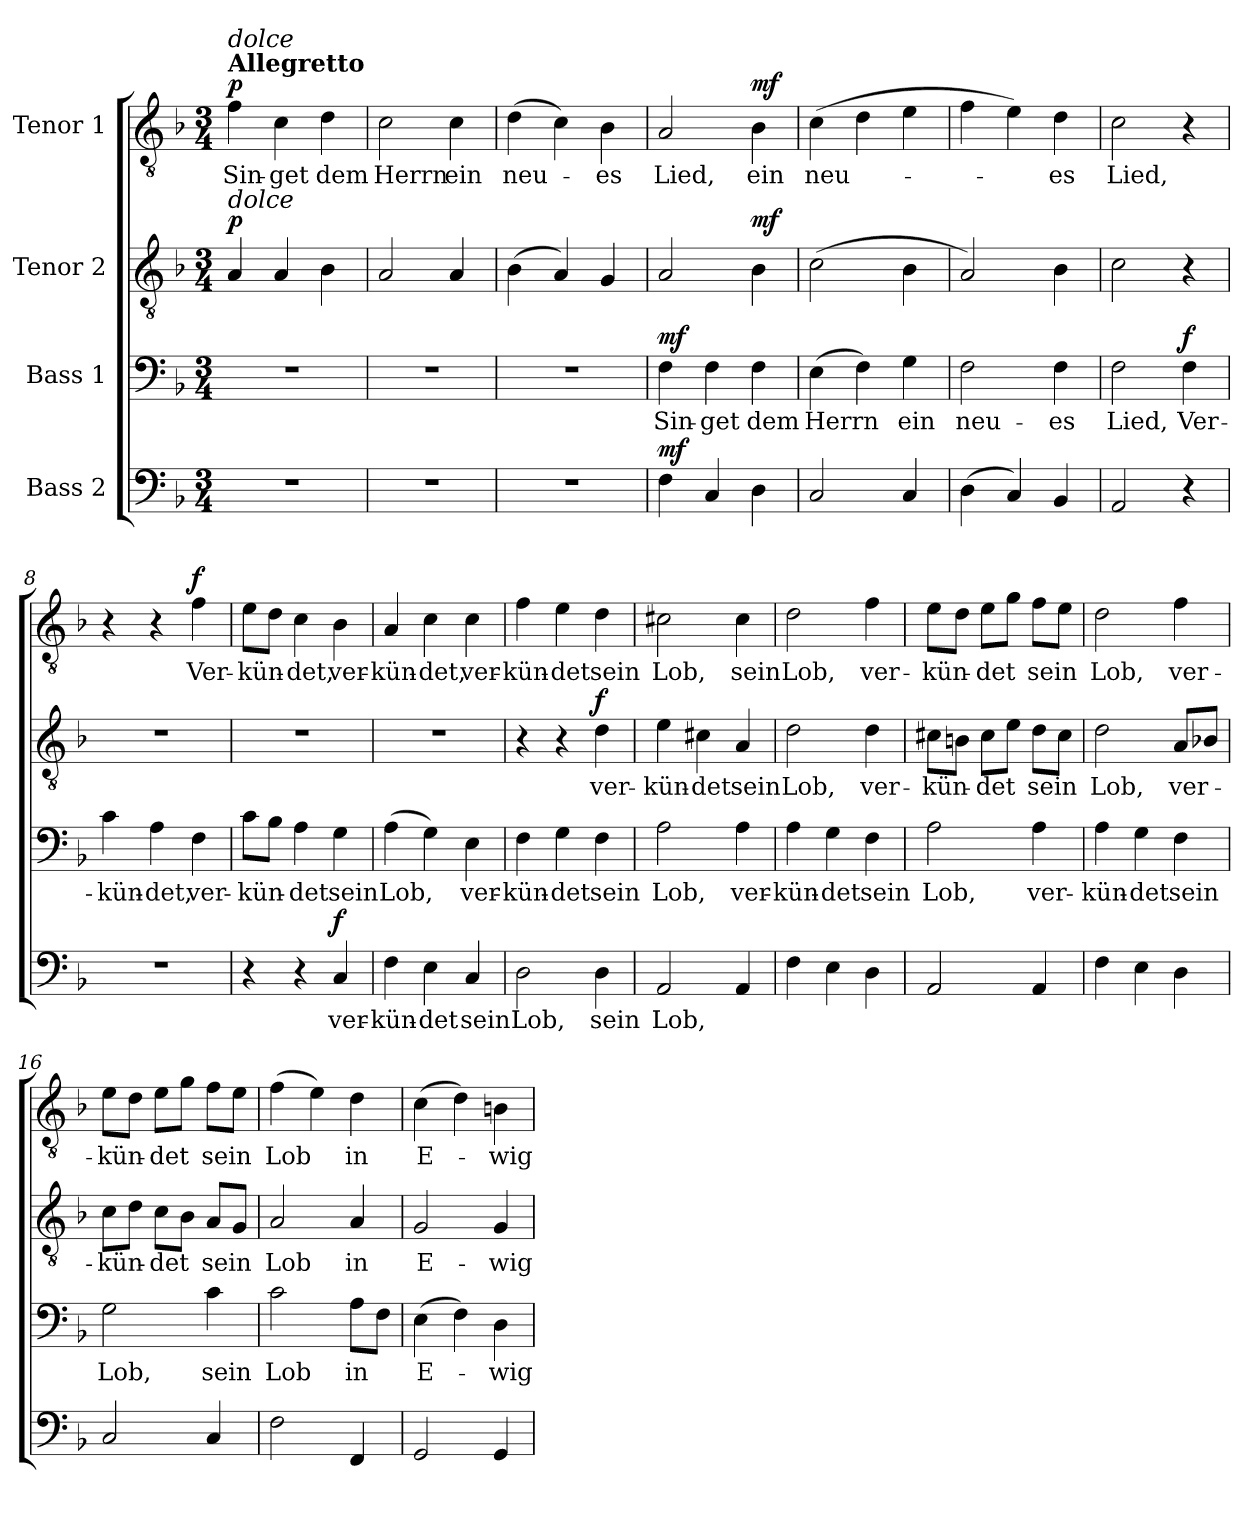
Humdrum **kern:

**kern	**text	**dynam	**kern	**text	**dynam	**kern	**text	**dynam	**kern	**text	**dynam
*part4	*part4	*part4	*part3	*part3	*part3	*part2	*part2	*part2	*part1	*part1	*part1
*staff4	*staff4	*staff4	*staff3	*staff3	*staff3	*staff2	*staff2	*staff2	*staff1	*staff1	*staff1
*I"Bass 2	*	*	*I"Bass 1	*	*	*I"Tenor 2	*	*	*I"Tenor 1	*	*
*clefF4	*	*	*clefF4	*	*	*clefGv2	*	*	*clefGv2	*	*
*k[b-]	*	*	*k[b-]	*	*	*k[b-]	*	*	*k[b-]	*	*
*M3/4	*	*	*M3/4	*	*	*M3/4	*	*	*M3/4	*	*
=1	=1	=1	=1	=1	=1	=1	=1	=1	=1	=1	=1
!	!	!	!	!	!	!	!	!	!LO:TX:a:B:t=Allegretto	!	!
!	!	!	!	!	!	!	!	!	!LO:TX:a:i:t=dolce	!	!
!	!	!	!	!	!	!LO:TX:a:i:t=dolce	!	!	!	!	!
!	!	!	!	!	!	!	!	!LO:DY:b	!	!LO:LY:b	!LO:DY:b
2.r	.	.	2.r	.	.	4A/	.	p	4f\	Sin-	p
!	!	!	!	!	!	!	!	!	!	!LO:LY:b	!
.	.	.	.	.	.	4A/	.	.	4c\	-get	.
!	!	!	!	!	!	!	!	!	!	!LO:LY:b	!
.	.	.	.	.	.	4B-\	.	.	4d\	dem	.
=2	=2	=2	=2	=2	=2	=2	=2	=2	=2	=2	=2
!	!	!	!	!	!	!	!	!	!	!LO:LY:b	!
2.r	.	.	2.r	.	.	2A/	.	.	2c\	Herrn	.
!	!	!	!	!	!	!	!	!	!	!LO:LY:b	!
.	.	.	.	.	.	4A/	.	.	4c\	ein	.
=3	=3	=3	=3	=3	=3	=3	=3	=3	=3	=3	=3
!	!	!	!	!	!	!	!	!	!	!LO:LY:b	!
2.r	.	.	2.r	.	.	(>4B-\	.	.	(>4d\	neu-	.
.	.	.	.	.	.	4A/)	.	.	4c\)	.	.
!	!	!	!	!	!	!	!	!	!	!LO:LY:b	!
.	.	.	.	.	.	4G/	.	.	4B-\	-es	.
=4	=4	=4	=4	=4	=4	=4	=4	=4	=4	=4	=4
!	!	!LO:DY:b	!	!LO:LY:b	!LO:DY:b	!	!	!	!	!LO:LY:b	!
4F\	.	mf	4F\	Sin-	mf	2A/	.	.	2A/	Lied,	.
!	!	!	!	!LO:LY:b	!	!	!	!	!	!	!
4C/	.	.	4F\	-get	.	.	.	.	.	.	.
!	!	!	!	!LO:LY:b	!	!	!	!LO:DY:b	!	!LO:LY:b	!LO:DY:b
4D\	.	.	4F\	dem	.	4B-\	.	mf	4B-\	ein	mf
=5	=5	=5	=5	=5	=5	=5	=5	=5	=5	=5	=5
!	!	!	!	!LO:LY:b	!	!	!	!	!	!LO:LY:b	!
2C/	.	.	(>4E\	Herrn	.	(>2c\	.	.	(>4c\	neu-	.
.	.	.	4F\)	.	.	.	.	.	4d\	.	.
!	!	!	!	!LO:LY:b	!	!	!	!	!	!	!
4C/	.	.	4G\	ein	.	4B-\	.	.	4e\	.	.
=6	=6	=6	=6	=6	=6	=6	=6	=6	=6	=6	=6
!	!	!	!	!LO:LY:b	!	!	!	!	!	!	!
(>4D\	.	.	2F\	neu-	.	2A/)	.	.	4f\	.	.
4C/)	.	.	.	.	.	.	.	.	4e\)	.	.
!	!	!	!	!LO:LY:b	!	!	!	!	!	!LO:LY:b	!
4BB-/	.	.	4F\	-es	.	4B-\	.	.	4d\	-es	.
=7	=7	=7	=7	=7	=7	=7	=7	=7	=7	=7	=7
!	!	!	!	!LO:LY:b	!	!	!	!	!	!LO:LY:b	!
2AA/	.	.	2F\	Lied,	.	2c\	.	.	2c\	Lied,	.
!	!	!	!	!LO:LY:b	!LO:DY:b	!	!	!	!	!	!
4r	.	.	4F\	Ver -	f	4r	.	.	4r	.	.
!!LO:LB:g=z
=8	=8	=8	=8	=8	=8	=8	=8	=8	=8	=8	=8
!	!	!	!	!LO:LY:b	!	!	!	!	!	!	!
2.r	.	.	4c\	-kün-	.	2.r	.	.	4r	.	.
!	!	!	!	!LO:LY:b	!	!	!	!	!	!	!
.	.	.	4A\	-det,	.	.	.	.	4r	.	.
!	!	!	!	!LO:LY:b	!	!	!	!	!	!LO:LY:b	!LO:DY:b
.	.	.	4F\	ver-	.	.	.	.	4f\	Ver-	f
=9	=9	=9	=9	=9	=9	=9	=9	=9	=9	=9	=9
!	!	!	!	!LO:LY:b	!	!	!	!	!	!LO:LY:b	!
4r	.	.	8c\L	-kün-	.	2.r	.	.	8e\L	-kün-	.
.	.	.	8B-\J	.	.	.	.	.	8d\J	.	.
!	!	!	!	!LO:LY:b	!	!	!	!	!	!LO:LY:b	!
4r	.	.	4A\	-det	.	.	.	.	4c\	-det,	.
!	!LO:LY:b	!LO:DY:b	!	!LO:LY:b	!	!	!	!	!	!LO:LY:b	!
4C/	ver-	f	4G\	sein	.	.	.	.	4B-\	ver-	.
=10	=10	=10	=10	=10	=10	=10	=10	=10	=10	=10	=10
!	!LO:LY:b	!	!	!LO:LY:b	!	!	!	!	!	!LO:LY:b	!
4F\	-kün-	.	(>4A\	Lob,	.	2.r	.	.	4A/	-kün-	.
!	!LO:LY:b	!	!	!	!	!	!	!	!	!LO:LY:b	!
4E\	-det	.	4G\)	.	.	.	.	.	4c\	-det,	.
!	!LO:LY:b	!	!	!LO:LY:b	!	!	!	!	!	!LO:LY:b	!
4C/	sein	.	4E\	ver-	.	.	.	.	4c\	ver-	.
=11	=11	=11	=11	=11	=11	=11	=11	=11	=11	=11	=11
!	!LO:LY:b	!	!	!LO:LY:b	!	!	!	!	!	!LO:LY:b	!
2D\	Lob,	.	4F\	-kün-	.	4r	.	.	4f\	-kün-	.
!	!	!	!	!LO:LY:b	!	!	!	!	!	!LO:LY:b	!
.	.	.	4G\	-det	.	4r	.	.	4e\	-det	.
!	!LO:LY:b	!	!	!LO:LY:b	!	!	!LO:LY:b	!LO:DY:b	!	!LO:LY:b	!
4D\	sein	.	4F\	sein	.	4d\	ver-	f	4d\	sein	.
=12	=12	=12	=12	=12	=12	=12	=12	=12	=12	=12	=12
!	!LO:LY:b	!	!	!LO:LY:b	!	!	!LO:LY:b	!	!	!LO:LY:b	!
2AA/	Lob,	.	2A\	Lob,	.	4e\	-kün-	.	2c#X\	Lob,	.
!	!	!	!	!	!	!	!LO:LY:b	!	!	!	!
.	.	.	.	.	.	4c#X\	-det	.	.	.	.
!	!	!	!	!LO:LY:b	!	!	!LO:LY:b	!	!	!LO:LY:b	!
4AA/	.	.	4A\	ver-	.	4A/	sein	.	4c#\	sein	.
=13	=13	=13	=13	=13	=13	=13	=13	=13	=13	=13	=13
!	!	!	!	!LO:LY:b	!	!	!LO:LY:b	!	!	!LO:LY:b	!
4F\	.	.	4A\	-kün-	.	2d\	Lob,	.	2d\	Lob,	.
!	!	!	!	!LO:LY:b	!	!	!	!	!	!	!
4E\	.	.	4G\	-det	.	.	.	.	.	.	.
!	!	!	!	!LO:LY:b	!	!	!LO:LY:b	!	!	!LO:LY:b	!
4D\	.	.	4F\	sein	.	4d\	ver-	.	4f\	ver-	.
!!LO:PB:g=z
=14	=14	=14	=14	=14	=14	=14	=14	=14	=14	=14	=14
!	!	!	!	!LO:LY:b	!	!	!LO:LY:b	!	!	!LO:LY:b	!
2AA/	.	.	2A\	Lob,	.	8c#X\L	-kün-	.	8e\L	-kün-	.
.	.	.	.	.	.	8Bn\J	.	.	8d\J	.	.
!	!	!	!	!	!	!	!LO:LY:b	!	!	!LO:LY:b	!
.	.	.	.	.	.	8c#\L	-det	.	8e\L	-det	.
.	.	.	.	.	.	8e\J	.	.	8g\J	.	.
!	!	!	!	!LO:LY:b	!	!	!LO:LY:b	!	!	!LO:LY:b	!
4AA/	.	.	4A\	ver-	.	8d\L	sein	.	8f\L	sein	.
.	.	.	.	.	.	8c#\J	.	.	8e\J	.	.
=15	=15	=15	=15	=15	=15	=15	=15	=15	=15	=15	=15
!	!	!	!	!LO:LY:b	!	!	!LO:LY:b	!	!	!LO:LY:b	!
4F\	.	.	4A\	-kün-	.	2d\	Lob,	.	2d\	Lob,	.
!	!	!	!	!LO:LY:b	!	!	!	!	!	!	!
4E\	.	.	4G\	-det	.	.	.	.	.	.	.
!	!	!	!	!LO:LY:b	!	!	!LO:LY:b	!	!	!LO:LY:b	!
4D\	.	.	4F\	sein	.	8A/L	ver-	.	4f\	ver-	.
.	.	.	.	.	.	8B-X/J	.	.	.	.	.
=16	=16	=16	=16	=16	=16	=16	=16	=16	=16	=16	=16
!	!	!	!	!LO:LY:b	!	!	!LO:LY:b	!	!	!LO:LY:b	!
2C/	.	.	2G\	Lob,	.	8c\L	-kün-	.	8e\L	-kün-	.
.	.	.	.	.	.	8d\J	.	.	8d\J	.	.
!	!	!	!	!	!	!	!LO:LY:b	!	!	!LO:LY:b	!
.	.	.	.	.	.	8c\L	-det	.	8e\L	-det	.
.	.	.	.	.	.	8B-\J	.	.	8g\J	.	.
!	!	!	!	!LO:LY:b	!	!	!LO:LY:b	!	!	!LO:LY:b	!
4C/	.	.	4c\	sein	.	8A/L	sein	.	8f\L	sein	.
.	.	.	.	.	.	8G/J	.	.	8e\J	.	.
=17	=17	=17	=17	=17	=17	=17	=17	=17	=17	=17	=17
!	!	!	!	!LO:LY:b	!	!	!LO:LY:b	!	!	!LO:LY:b	!
2F\	.	.	2c\	Lob	.	2A/	Lob	.	(>4f\	Lob	.
.	.	.	.	.	.	.	.	.	4e\)	.	.
!	!	!	!	!LO:LY:b	!	!	!LO:LY:b	!	!	!LO:LY:b	!
4FF/	.	.	8A\L	in	.	4A/	in	.	4d\	in	.
.	.	.	8F\J	.	.	.	.	.	.	.	.
=18	=18	=18	=18	=18	=18	=18	=18	=18	=18	=18	=18
!	!	!	!	!LO:LY:b	!	!	!LO:LY:b	!	!	!LO:LY:b	!
2GG/	.	.	(>4E\	E-	.	2G/	E-	.	(>4c\	E-	.
.	.	.	4F\)	.	.	.	.	.	4d\)	.	.
!	!	!	!	!LO:LY:b	!	!	!LO:LY:b	!	!	!LO:LY:b	!
4GG/	.	.	4D\	-wig-	.	4G/	-wig-	.	4Bn\	-wig-	.
=	=	=	=	=	=	=	=	=	=	=	=
*-	*-	*-	*-	*-	*-	*-	*-	*-	*-	*-	*-
